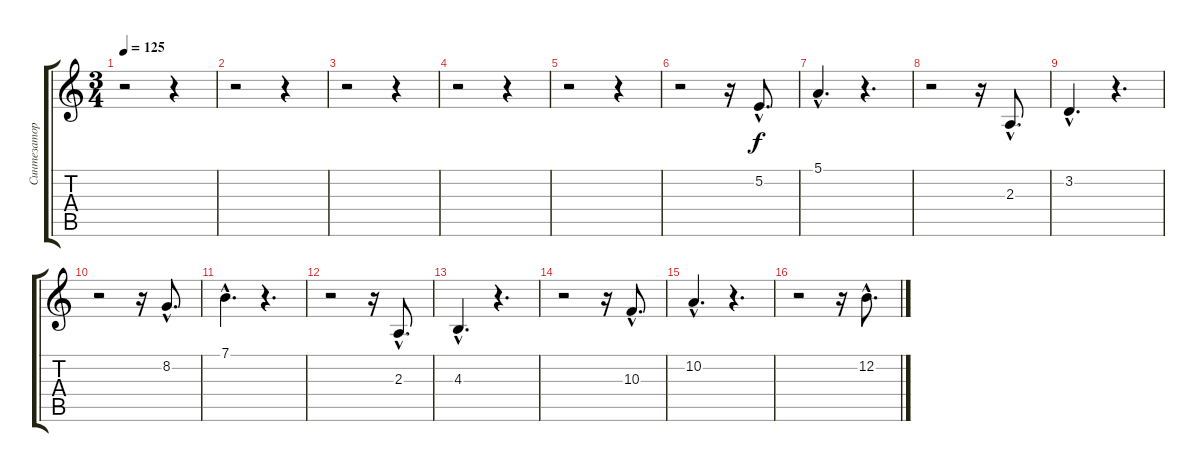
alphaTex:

\track ("Синтезатор" "Синтезатор") {instrument musicbox}
\staff {score tabs}
\tuning (E4 B3 G3 D3 A2 E2) {hide}
\ts (3 4)
\tempo 125
\clef g2
\ks c
r.2{dy f} r.4 |
r.2 r.4 |
r.2 r.4 |
r.2 r.4 |
r.2 r.4 |
r.2 r.16 5.2{hac}.8{d} |
5.1{hac}.4{d} r.4{d} |
r.2 r.16 2.3{hac}.8{d} |
3.2{hac}.4{d} r.4{d} |
r.2 r.16 8.2{hac}.8{d} |
7.1{hac}.4{d} r.4{d} |
r.2 r.16 2.3{hac}.8{d} |
4.3{hac}.4{d} r.4{d} |
r.2 r.16 10.3{hac}.8{d} |
10.2{hac}.4{d} r.4{d} |
r.2 r.16 12.2{hac}.8{d}
